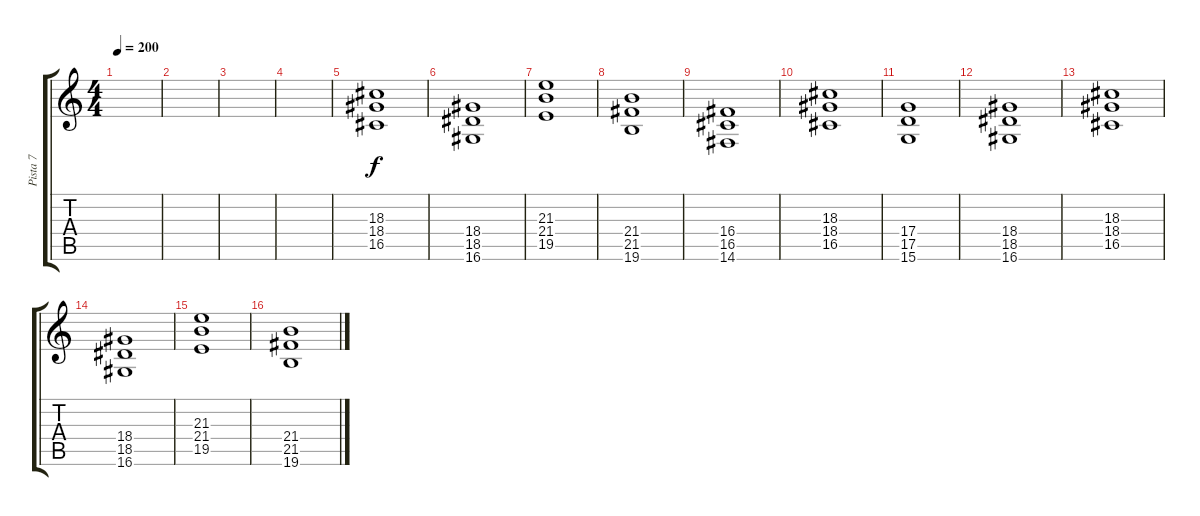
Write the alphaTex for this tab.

\track ("Pista 7" "Pista 7") {instrument synthstrings1}
\staff {score tabs}
\tuning (E4 B3 G3 D3 A2 E2) {hide}
\ts (4 4)
\tempo 200
\clef g2
\ks c
|
|
|
|
(18.3 18.4 16.5).1 |
(18.4 18.5 16.6).1 |
(21.3 21.4 19.5).1 |
(21.4 21.5 19.6).1 |
(16.4 16.5 14.6).1 |
(18.3 18.4 16.5).1 |
(17.4 17.5 15.6).1 |
(18.4 18.5 16.6).1 |
(18.3 18.4 16.5).1 |
(18.4 18.5 16.6).1 |
(21.3 21.4 19.5).1 |
(21.4 21.5 19.6).1
